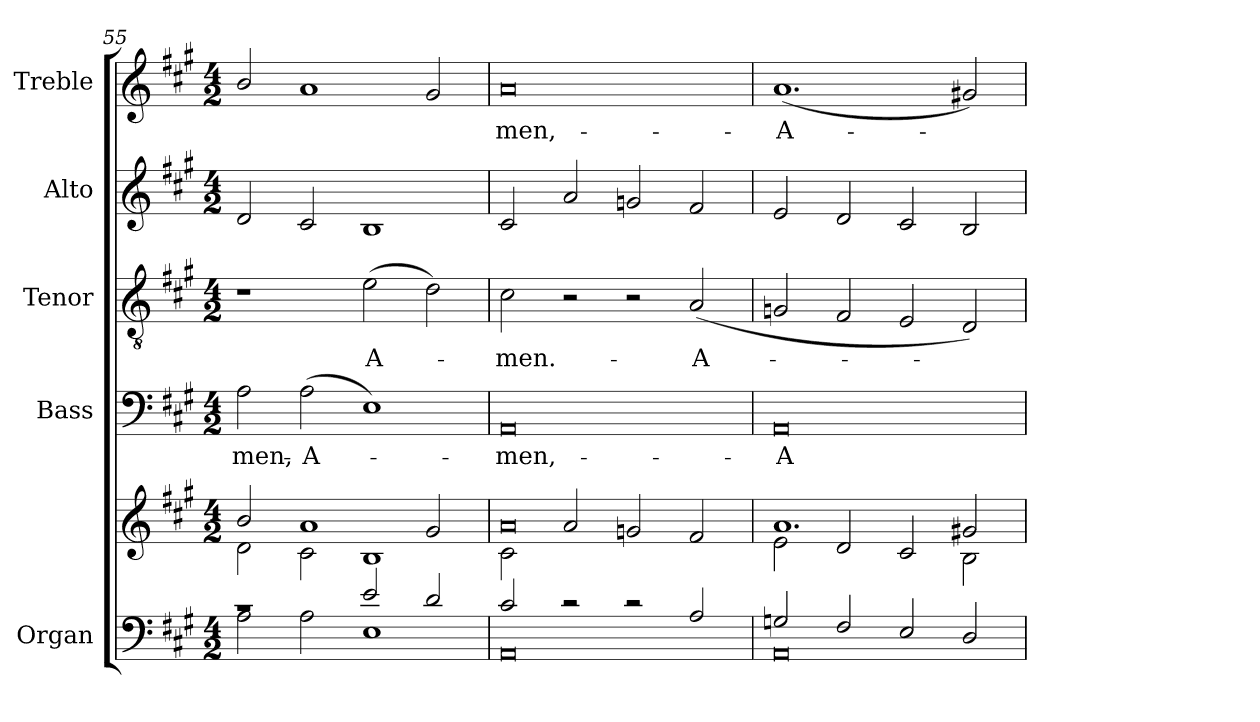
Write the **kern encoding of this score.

**kern	**kern	**kern	**text	**kern	**text	**kern	**kern	**text
*part5	*part5	*part4	*part4	*part3	*part3	*part2	*part1	*part1
*staff6	*staff5	*staff4	*staff4	*staff3	*staff3	*staff2	*staff1	*staff1
*I"Organ	*	*I"Bass	*	*I"Tenor	*	*I"Alto	*I"Treble	*
*I'Org.	*	*I'B.	*	*I'T.	*	*I'A.	*I'Tr.	*
*clefF4	*clefG2	*clefF4	*	*clefGv2	*	*clefG2	*clefG2	*
*	*	*	*	*ITrd7c12	*	*	*	*
*k[f#c#g#]	*k[f#c#g#]	*k[f#c#g#]	*	*k[f#c#g#]	*	*k[f#c#g#]	*k[f#c#g#]	*
*A:	*A:	*A:	*	*A:	*	*A:	*A:	*
*M4/2	*M4/2	*M4/2	*	*M4/2	*	*M4/2	*M4/2	*
=55	=55	=55	=55	=55	=55	=55	=55	=55
*^	*^	*	*	*	*	*	*	*
!	!	!	!	!	!LO:LY:b:color=#000000	!	!	!	!	!
1r	2Ai\	2bi/	2di\	2Ai\	-men,-	1r	.	2di/	2bi/	.
!	!	!	!	!	!LO:LY:b:color=#000000	!	!	!	!	!
.	2Ai\	1ai	2c#i\	(2Ai\	-A-	.	.	2c#i/	1ai	.
!	!	!	!	!	!	!	!LO:LY:b:color=#000000	!	!	!
2ei/	1Ei	.	1Bi	1Ei)	.	(2Ei\	-A-	1Bi	.	.
2di/	.	2g#i/	.	.	.	2Di\)	.	.	2g#i/	.
=56	=56	=56	=56	=56	=56	=56	=56	=56	=56	=56
!	!	!	!	!	!LO:LY:b:color=#000000	!	!	!	!	!
!	!	!	!	!	!	!	!LO:LY:b:color=#000000	!	!	!
!	!	!	!	!	!	!	!	!	!	!LO:LY:b:color=#000000
2c#i/	0AAi	0ai	2c#i\	0AAi	-men,-	2C#i\	-men.-	2c#i/	0ai	-men,-
2r	.	.	2ai/	.	.	2r	.	2ai/	.	.
2r	.	.	2gni/	.	.	2r	.	2gni/	.	.
!	!	!	!	!	!	!	!LO:LY:b:color=#000000	!	!	!
2Ai/	.	.	2f#i/	.	.	(2AAi/	-A-	2f#i/	.	.
=57	=57	=57	=57	=57	=57	=57	=57	=57	=57	=57
!	!	!	!	!	!LO:LY:b:color=#000000	!	!	!	!	!
!	!	!	!	!	!	!	!	!	!	!LO:LY:b:color=#000000
2Gni/	0AAi	1.ai	2ei\	0AAi	-A-	2GGni/	.	2ei/	(1.ai	-A-
2F#i/	.	.	2di/	.	.	2FF#i/	.	2di/	.	.
2Ei/	.	.	2c#i/	.	.	2EEi/	.	2c#i/	.	.
2Di/	.	2g#Xi/	2Bi\	.	.	2DDi/)	.	2Bi/	2g#Xi/)	.
*v	*v	*	*	*	*	*	*	*	*	*
*	*v	*v	*	*	*	*	*	*	*
=	=	=	=	=	=	=	=	=
*-	*-	*-	*-	*-	*-	*-	*-	*-
